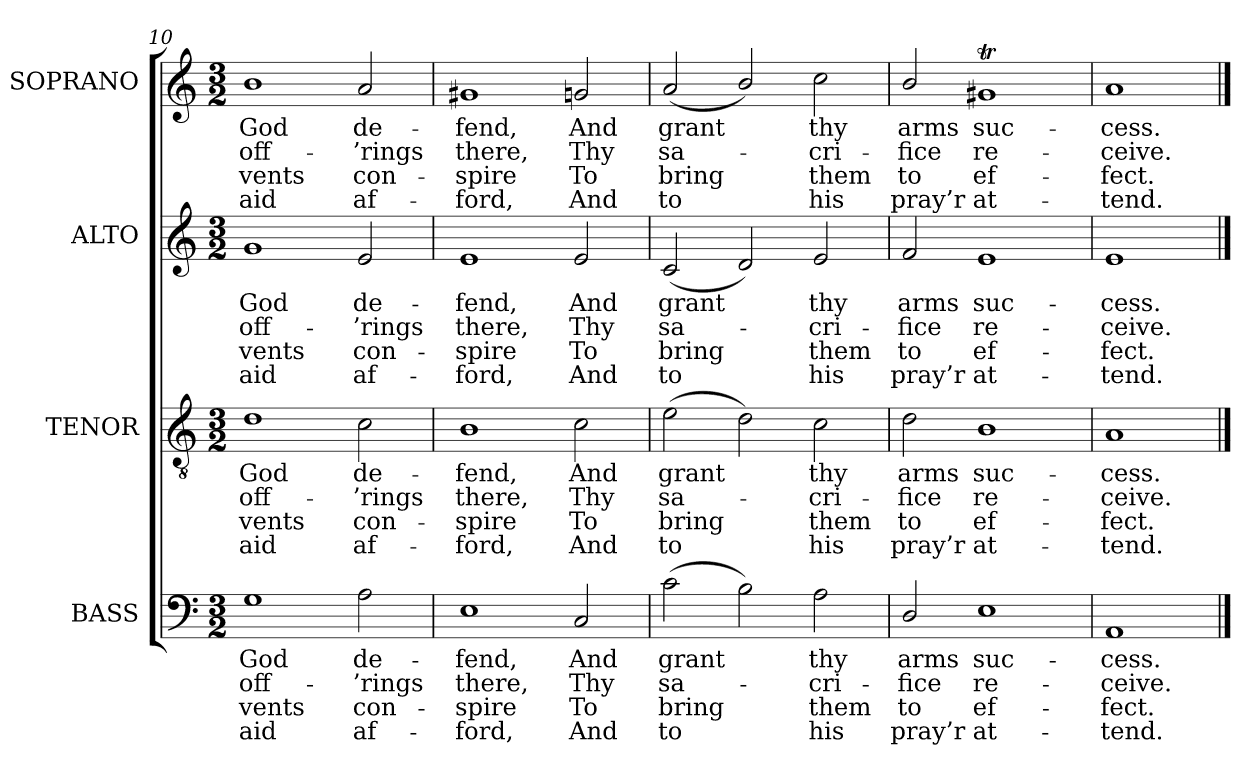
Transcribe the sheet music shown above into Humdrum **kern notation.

**kern	**text	**text	**text	**text	**kern	**text	**text	**text	**text	**kern	**text	**text	**text	**text	**kern	**text	**text	**text	**text
*part4	*part4	*part4	*part4	*part4	*part3	*part3	*part3	*part3	*part3	*part2	*part2	*part2	*part2	*part2	*part1	*part1	*part1	*part1	*part1
*staff4	*staff4	*staff4	*staff4	*staff4	*staff3	*staff3	*staff3	*staff3	*staff3	*staff2	*staff2	*staff2	*staff2	*staff2	*staff1	*staff1	*staff1	*staff1	*staff1
*I"BASS	*	*	*	*	*I"TENOR	*	*	*	*	*I"ALTO	*	*	*	*	*I"SOPRANO	*	*	*	*
*I'B.	*	*	*	*	*I'T.	*	*	*	*	*I'A.	*	*	*	*	*I'S.	*	*	*	*
*clefF4	*	*	*	*	*clefGv2	*	*	*	*	*clefG2	*	*	*	*	*clefG2	*	*	*	*
*	*	*	*	*	*ITrd7c12	*	*	*	*	*	*	*	*	*	*	*	*	*	*
*k[]	*	*	*	*	*k[]	*	*	*	*	*k[]	*	*	*	*	*k[]	*	*	*	*
*a:	*	*	*	*	*a:	*	*	*	*	*a:	*	*	*	*	*a:	*	*	*	*
*M3/2	*	*	*	*	*M3/2	*	*	*	*	*M3/2	*	*	*	*	*M3/2	*	*	*	*
=10	=10	=10	=10	=10	=10	=10	=10	=10	=10	=10	=10	=10	=10	=10	=10	=10	=10	=10	=10
!	!LO:LY:b:color=#000000	!LO:LY:b:color=#000000	!LO:LY:b:color=#000000	!LO:LY:b:color=#000000	!	!	!	!	!	!	!	!	!	!	!	!	!	!	!
!	!	!	!	!	!	!LO:LY:b:color=#000000	!LO:LY:b:color=#000000	!LO:LY:b:color=#000000	!LO:LY:b:color=#000000	!	!	!	!	!	!	!	!	!	!
!	!	!	!	!	!	!	!	!	!	!	!LO:LY:b:color=#000000	!LO:LY:b:color=#000000	!LO:LY:b:color=#000000	!LO:LY:b:color=#000000	!	!	!	!	!
!	!	!	!	!	!	!	!	!	!	!	!	!	!	!	!	!LO:LY:b:color=#000000	!LO:LY:b:color=#000000	!LO:LY:b:color=#000000	!LO:LY:b:color=#000000
1Gi	God	off-	vents	aid	1Di	God	off-	vents	aid	1gi	God	off-	vents	aid	1bi	God	off-	vents	aid
!	!LO:LY:b:color=#000000	!LO:LY:b:color=#000000	!LO:LY:b:color=#000000	!LO:LY:b:color=#000000	!	!	!	!	!	!	!	!	!	!	!	!	!	!	!
!	!	!	!	!	!	!LO:LY:b:color=#000000	!LO:LY:b:color=#000000	!LO:LY:b:color=#000000	!LO:LY:b:color=#000000	!	!	!	!	!	!	!	!	!	!
!	!	!	!	!	!	!	!	!	!	!	!LO:LY:b:color=#000000	!LO:LY:b:color=#000000	!LO:LY:b:color=#000000	!LO:LY:b:color=#000000	!	!	!	!	!
!	!	!	!	!	!	!	!	!	!	!	!	!	!	!	!	!LO:LY:b:color=#000000	!LO:LY:b:color=#000000	!LO:LY:b:color=#000000	!LO:LY:b:color=#000000
2Ai\	de-	-’rings	con-	-af-	2Ci\	de-	-’rings	con-	-af-	2ei/	de-	-’rings	con-	-af-	2ai/	de-	-’rings	con-	-af-
=11	=11	=11	=11	=11	=11	=11	=11	=11	=11	=11	=11	=11	=11	=11	=11	=11	=11	=11	=11
!	!LO:LY:b:color=#000000	!LO:LY:b:color=#000000	!LO:LY:b:color=#000000	!LO:LY:b:color=#000000	!	!	!	!	!	!	!	!	!	!	!	!	!	!	!
!	!	!	!	!	!	!LO:LY:b:color=#000000	!LO:LY:b:color=#000000	!LO:LY:b:color=#000000	!LO:LY:b:color=#000000	!	!	!	!	!	!	!	!	!	!
!	!	!	!	!	!	!	!	!	!	!	!LO:LY:b:color=#000000	!LO:LY:b:color=#000000	!LO:LY:b:color=#000000	!LO:LY:b:color=#000000	!	!	!	!	!
!	!	!	!	!	!	!	!	!	!	!	!	!	!	!	!	!LO:LY:b:color=#000000	!LO:LY:b:color=#000000	!LO:LY:b:color=#000000	!LO:LY:b:color=#000000
1Ei	-fend,	there,	-spire	ford,	1BBi	-fend,	there,	-spire	ford,	1ei	-fend,	there,	-spire	ford,	1g#Xi	-fend,	there,	-spire	ford,
!	!LO:LY:b:color=#000000	!LO:LY:b:color=#000000	!LO:LY:b:color=#000000	!LO:LY:b:color=#000000	!	!	!	!	!	!	!	!	!	!	!	!	!	!	!
!	!	!	!	!	!	!LO:LY:b:color=#000000	!LO:LY:b:color=#000000	!LO:LY:b:color=#000000	!LO:LY:b:color=#000000	!	!	!	!	!	!	!	!	!	!
!	!	!	!	!	!	!	!	!	!	!	!LO:LY:b:color=#000000	!LO:LY:b:color=#000000	!LO:LY:b:color=#000000	!LO:LY:b:color=#000000	!	!	!	!	!
!	!	!	!	!	!	!	!	!	!	!	!	!	!	!	!	!LO:LY:b:color=#000000	!LO:LY:b:color=#000000	!LO:LY:b:color=#000000	!LO:LY:b:color=#000000
2Ci/	And	Thy	To	And	2Ci\	And	Thy	To	And	2ei/	And	Thy	To	And	2gni/	And	Thy	To	And
=12	=12	=12	=12	=12	=12	=12	=12	=12	=12	=12	=12	=12	=12	=12	=12	=12	=12	=12	=12
!	!LO:LY:b:color=#000000	!LO:LY:b:color=#000000	!LO:LY:b:color=#000000	!LO:LY:b:color=#000000	!	!	!	!	!	!	!	!	!	!	!	!	!	!	!
!	!	!	!	!	!	!LO:LY:b:color=#000000	!LO:LY:b:color=#000000	!LO:LY:b:color=#000000	!LO:LY:b:color=#000000	!	!	!	!	!	!	!	!	!	!
!	!	!	!	!	!	!	!	!	!	!	!LO:LY:b:color=#000000	!LO:LY:b:color=#000000	!LO:LY:b:color=#000000	!LO:LY:b:color=#000000	!	!	!	!	!
!	!	!	!	!	!	!	!	!	!	!	!	!	!	!	!	!LO:LY:b:color=#000000	!LO:LY:b:color=#000000	!LO:LY:b:color=#000000	!LO:LY:b:color=#000000
(2ci\	grant	sa-	bring	to	(2Ei\	grant	sa-	bring	to	(2ci/	grant	sa-	bring	to	(2ai/	grant	sa-	bring	to
2Bi\)	.	.	.	.	2Di\)	.	.	.	.	2di/)	.	.	.	.	2bi/)	.	.	.	.
!	!LO:LY:b:color=#000000	!LO:LY:b:color=#000000	!LO:LY:b:color=#000000	!LO:LY:b:color=#000000	!	!	!	!	!	!	!	!	!	!	!	!	!	!	!
!	!	!	!	!	!	!LO:LY:b:color=#000000	!LO:LY:b:color=#000000	!LO:LY:b:color=#000000	!LO:LY:b:color=#000000	!	!	!	!	!	!	!	!	!	!
!	!	!	!	!	!	!	!	!	!	!	!LO:LY:b:color=#000000	!LO:LY:b:color=#000000	!LO:LY:b:color=#000000	!LO:LY:b:color=#000000	!	!	!	!	!
!	!	!	!	!	!	!	!	!	!	!	!	!	!	!	!	!LO:LY:b:color=#000000	!LO:LY:b:color=#000000	!LO:LY:b:color=#000000	!LO:LY:b:color=#000000
2Ai\	thy	-cri-	them	his	2Ci\	thy	-cri-	them	his	2ei/	thy	-cri-	them	his	2cci\	thy	-cri-	them	his
=13	=13	=13	=13	=13	=13	=13	=13	=13	=13	=13	=13	=13	=13	=13	=13	=13	=13	=13	=13
!	!LO:LY:b:color=#000000	!LO:LY:b:color=#000000	!LO:LY:b:color=#000000	!LO:LY:b:color=#000000	!	!	!	!	!	!	!	!	!	!	!	!	!	!	!
!	!	!	!	!	!	!LO:LY:b:color=#000000	!LO:LY:b:color=#000000	!LO:LY:b:color=#000000	!LO:LY:b:color=#000000	!	!	!	!	!	!	!	!	!	!
!	!	!	!	!	!	!	!	!	!	!	!LO:LY:b:color=#000000	!LO:LY:b:color=#000000	!LO:LY:b:color=#000000	!LO:LY:b:color=#000000	!	!	!	!	!
!	!	!	!	!	!	!	!	!	!	!	!	!	!	!	!	!LO:LY:b:color=#000000	!LO:LY:b:color=#000000	!LO:LY:b:color=#000000	!LO:LY:b:color=#000000
2Di/	arms	-fice	to	pray’r	2Di\	arms	-fice	to	pray’r	2fi/	arms	-fice	to	pray’r	2bi/	arms	-fice	to	pray’r
!	!LO:LY:b:color=#000000	!LO:LY:b:color=#000000	!LO:LY:b:color=#000000	!LO:LY:b:color=#000000	!	!	!	!	!	!	!	!	!	!	!	!	!	!	!
!	!	!	!	!	!	!LO:LY:b:color=#000000	!LO:LY:b:color=#000000	!LO:LY:b:color=#000000	!LO:LY:b:color=#000000	!	!	!	!	!	!	!	!	!	!
!	!	!	!	!	!	!	!	!	!	!	!LO:LY:b:color=#000000	!LO:LY:b:color=#000000	!LO:LY:b:color=#000000	!LO:LY:b:color=#000000	!	!	!	!	!
!	!	!	!	!	!	!	!	!	!	!	!	!	!	!	!	!LO:LY:b:color=#000000	!LO:LY:b:color=#000000	!LO:LY:b:color=#000000	!LO:LY:b:color=#000000
1Ei	suc-	re-	ef-	-at-	1BBi	suc-	re-	ef-	-at-	1ei	suc-	re-	ef-	-at-	1g#Xti	suc-	re-	ef-	-at-
=14	=14	=14	=14	=14	=14	=14	=14	=14	=14	=14	=14	=14	=14	=14	=14	=14	=14	=14	=14
!	!LO:LY:b:color=#000000	!LO:LY:b:color=#000000	!LO:LY:b:color=#000000	!LO:LY:b:color=#000000	!	!	!	!	!	!	!	!	!	!	!	!	!	!	!
!	!	!	!	!	!	!LO:LY:b:color=#000000	!LO:LY:b:color=#000000	!LO:LY:b:color=#000000	!LO:LY:b:color=#000000	!	!	!	!	!	!	!	!	!	!
!	!	!	!	!	!	!	!	!	!	!	!LO:LY:b:color=#000000	!LO:LY:b:color=#000000	!LO:LY:b:color=#000000	!LO:LY:b:color=#000000	!	!	!	!	!
!	!	!	!	!	!	!	!	!	!	!	!	!	!	!	!	!LO:LY:b:color=#000000	!LO:LY:b:color=#000000	!LO:LY:b:color=#000000	!LO:LY:b:color=#000000
1AAi	-cess.	-ceive.	-fect.	tend.	1AAi	-cess.	-ceive.	-fect.	tend.	1ei	-cess.	-ceive.	-fect.	tend.	1ai	-cess.	-ceive.	-fect.	tend.
==	==	==	==	==	==	==	==	==	==	==	==	==	==	==	==	==	==	==	==
*-	*-	*-	*-	*-	*-	*-	*-	*-	*-	*-	*-	*-	*-	*-	*-	*-	*-	*-	*-
